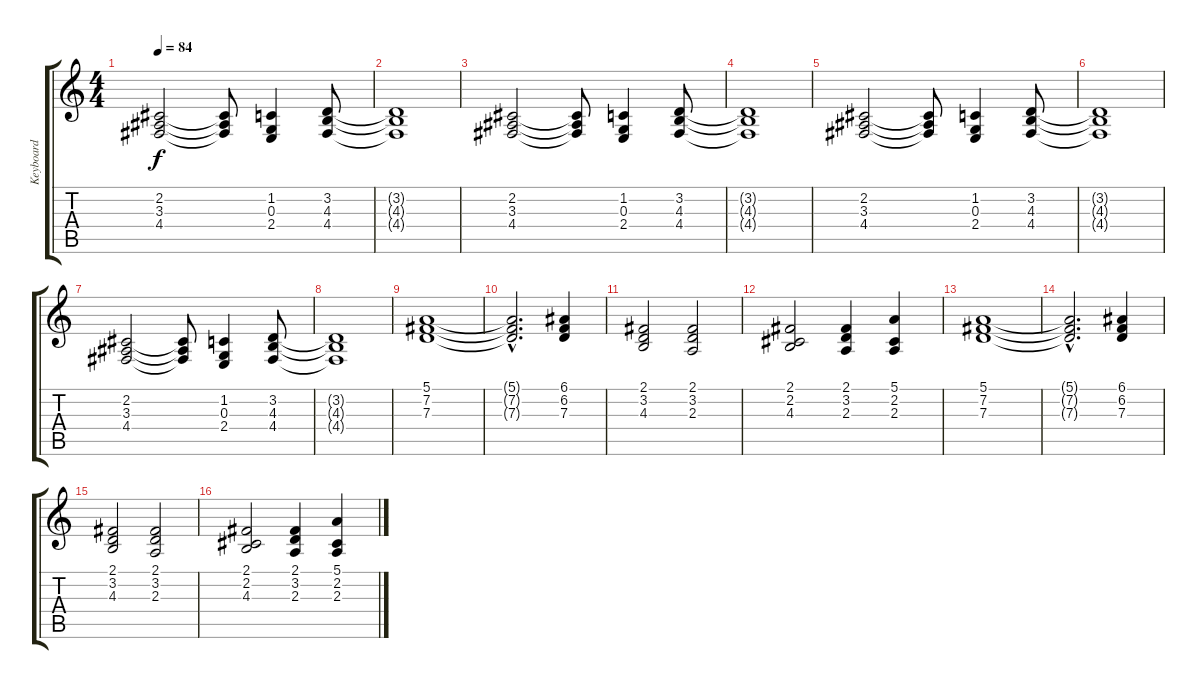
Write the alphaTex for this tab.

\track ("Keyboard" "Keyboard") {instrument churchorgan}
\staff {score tabs}
\tuning (E4 B3 G3 D3 A2 E2) {hide}
\ts (4 4)
\tempo 84
\clef g2
\ks c
(2.2 3.3 4.4).2{dy f} (2.2{t} 3.3{t} 4.4{t}).8 (1.2 0.3 2.4).4 (3.2 4.3 4.4).8 |
(3.2{t} 4.3{t} 4.4{t}).1 |
(2.2 3.3 4.4).2 (2.2{t} 3.3{t} 4.4{t}).8 (1.2 0.3 2.4).4 (3.2 4.3 4.4).8 |
(3.2{t} 4.3{t} 4.4{t}).1 |
(2.2 3.3 4.4).2 (2.2{t} 3.3{t} 4.4{t}).8 (1.2 0.3 2.4).4 (3.2 4.3 4.4).8 |
(3.2{t} 4.3{t} 4.4{t}).1 |
(2.2 3.3 4.4).2 (2.2{t} 3.3{t} 4.4{t}).8 (1.2 0.3 2.4).4 (3.2 4.3 4.4).8 |
(3.2{t} 4.3{t} 4.4{t}).1 |
(5.1 7.2 7.3).1 |
(5.1{hac t} 7.2{hac t} 7.3{hac t}).2{d} (6.1 6.2 7.3).4 |
(2.1 3.2 4.3).2 (2.1 3.2 2.3).2 |
(2.1 2.2 4.3).2 (2.1 3.2 2.3).4 (5.1 2.2 2.3).4 |
(5.1 7.2 7.3).1 |
(5.1{hac t} 7.2{hac t} 7.3{hac t}).2{d} (6.1 6.2 7.3).4 |
(2.1 3.2 4.3).2 (2.1 3.2 2.3).2 |
(2.1 2.2 4.3).2 (2.1 3.2 2.3).4 (5.1 2.2 2.3).4
